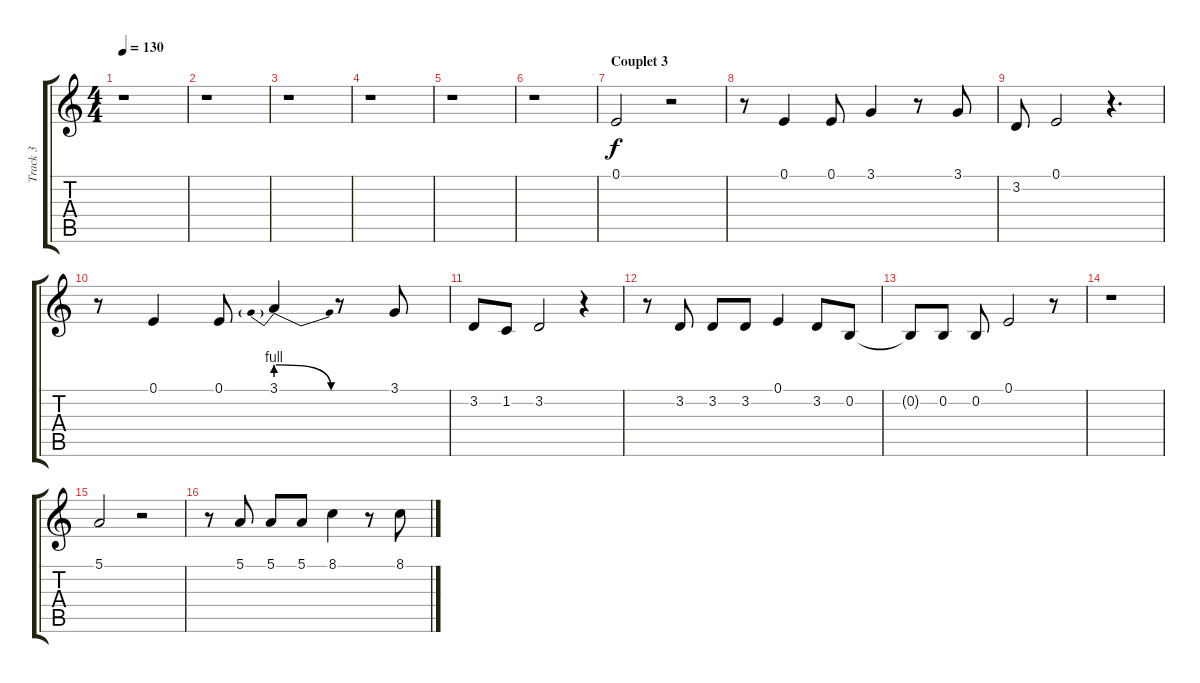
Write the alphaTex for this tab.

\track ("Track 3" "Track 3") {instrument panflute}
\staff {score tabs}
\tuning (E4 B3 G3 D3 A2 E2) {hide}
\ts (4 4)
\tempo 130
\clef g2
\ks c
r.1{dy f} |
r.1 |
r.1 |
r.1 |
r.1 |
r.1 |
\section ("" "Couplet 3")
0.1.2 r.2 |
r.8 0.1.4 0.1.8 3.1.4 r.8 3.1.8 |
3.2.8 0.1.2 r.4{d} |
r.8 0.1.4 0.1.8 3.1{be (prebendrelease 0 4 60 0)}.4 r.8 3.1.8 |
3.2.8 1.2.8 3.2.2 r.4 |
r.8 3.2.8 3.2.8 3.2.8 0.1.4 3.2.8 0.2.8 |
0.2{t}.8 0.2.8 0.2.8 0.1.2 r.8 |
r.1 |
5.1.2 r.2 |
r.8 5.1.8 5.1.8 5.1.8 8.1.4 r.8 8.1.8
